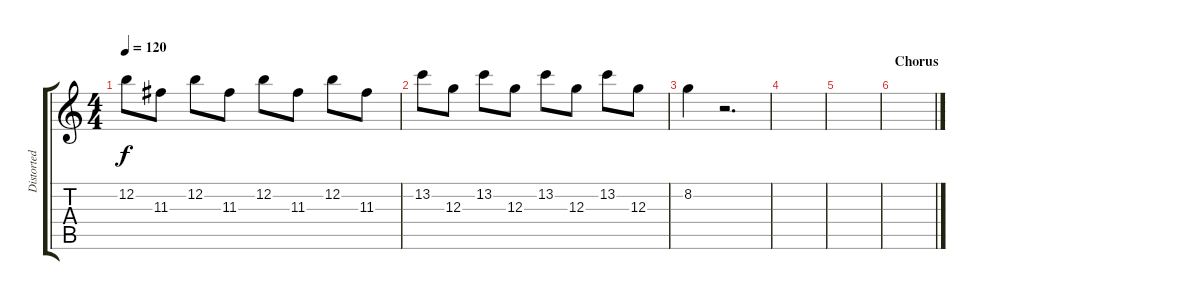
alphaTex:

\track ("Distorted Guitar" "Distorted ") {instrument distortionguitar}
\staff {score tabs}
\tuning (E4 B3 G3 D3 A2 E2) {hide}
\ts (4 4)
\tempo 120
\clef g2
\ks c
12.2.8{dy f} 11.3.8 12.2.8 11.3.8 12.2.8 11.3.8 12.2.8 11.3.8 |
13.2.8 12.3.8 13.2.8 12.3.8 13.2.8 12.3.8 13.2.8 12.3.8 |
8.2.4 r.2{d} |
|
|
\section ("" "Chorus")
